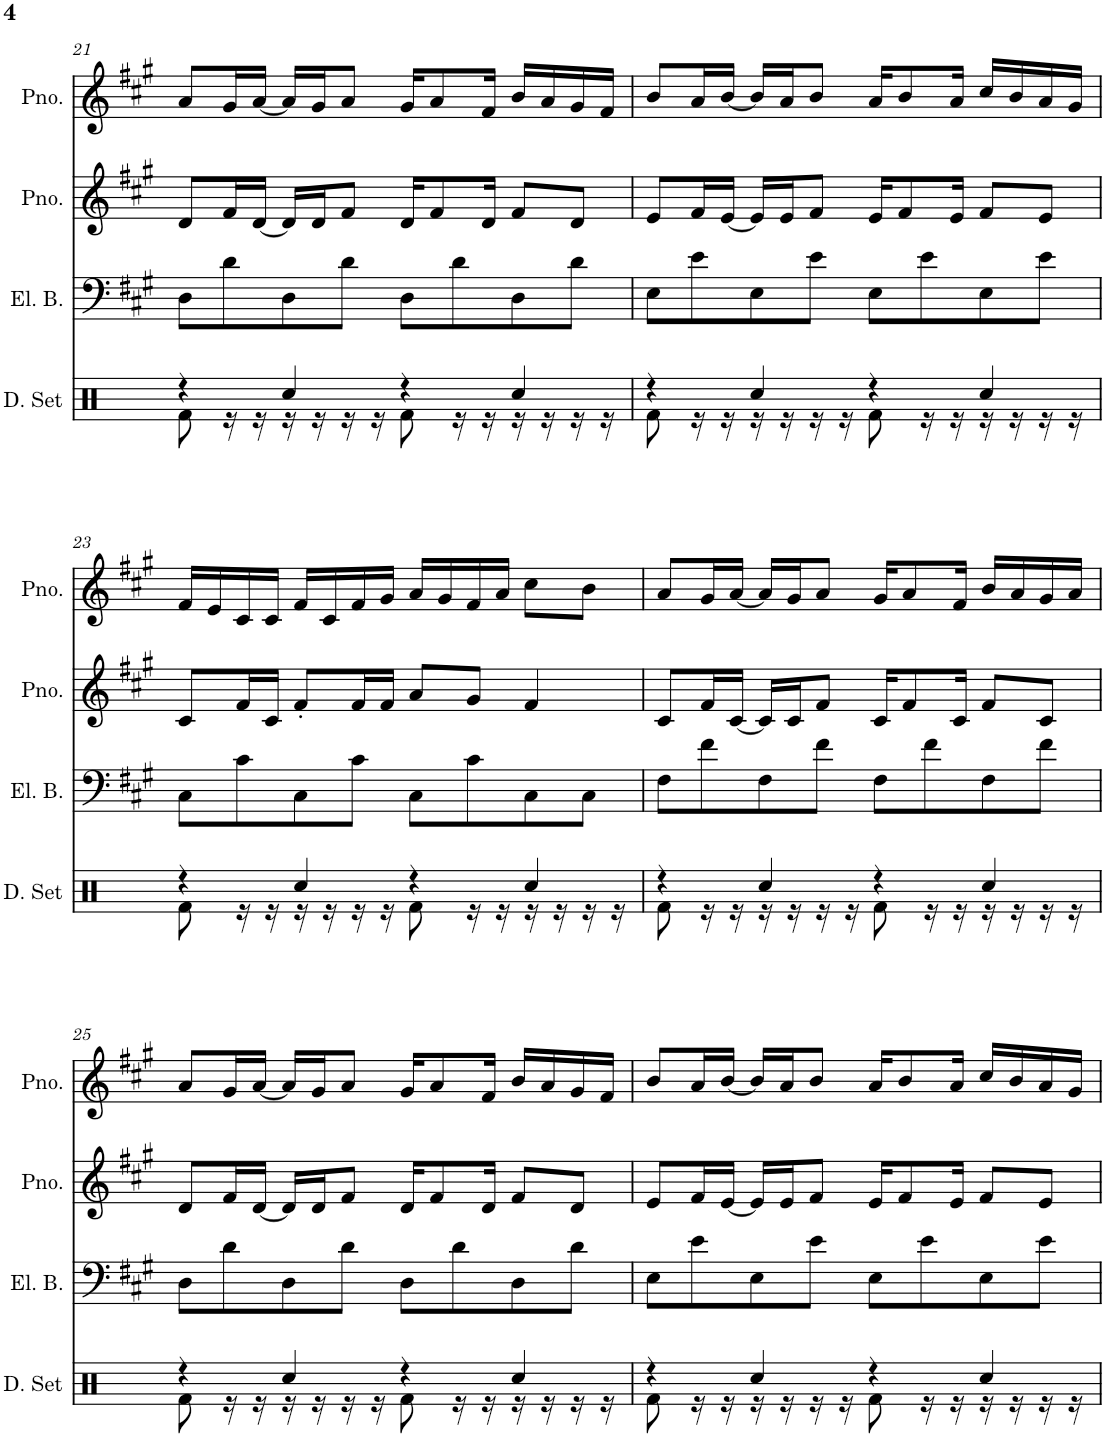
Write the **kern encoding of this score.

**kern	**kern	**kern	**kern
*part4	*part3	*part2	*part1
*staff4	*staff3	*staff2	*staff1
*I"Drumset	*I"5-str. Electric Bass	*I"Piano	*I"Piano
*I'D. Set	*I'El. B.	*I'Pno.	*I'Pno.
!!LO:PB:g=z
*clefX	*clefF4	*clefF4	*clefG2
*	*Trd7c12	*	*
*k[]	*k[f#c#g#]	*k[f#c#g#]	*k[f#c#g#]
*M4/4	*M4/4	*M4/4	*M4/4
=21	=21	=21	=21
*^	*	*	*
4r	8Rf\	8D\L	8d/L	8a/L
.	16r	8d\	16f#/L	16g#/L
.	16r	.	[16d/JJ	[16a/JJ
4Rcc/	16r	8D\	16d/LL]	16a/LL]
.	16r	.	16d/J	16g#/J
.	16r	8d\J	8f#/J	8a/J
.	16r	.	.	.
4r	8Rf\	8D\L	16d/KL	16g#/KL
.	.	.	8f#/	8a/
.	16r	8d\	.	.
.	16r	.	16d/Jk	16f#/Jk
4Rcc/	16r	8D\	8f#/L	16b/LL
.	16r	.	.	16a/
.	16r	8d\J	8d/J	16g#/
.	16r	.	.	16f#/JJ
=22	=22	=22	=22	=22
4r	8Rf\	8E\L	8e/L	8b/L
.	16r	8e\	16f#/L	16a/L
.	16r	.	[16e/JJ	[16b/JJ
4Rcc/	16r	8E\	16e/LL]	16b/LL]
.	16r	.	16e/J	16a/J
.	16r	8e\J	8f#/J	8b/J
.	16r	.	.	.
4r	8Rf\	8E\L	16e/KL	16a/KL
.	.	.	8f#/	8b/
.	16r	8e\	.	.
.	16r	.	16e/Jk	16a/Jk
4Rcc/	16r	8E\	8f#/L	16cc#/LL
.	16r	.	.	16b/
.	16r	8e\J	8e/J	16a/
.	16r	.	.	16g#/JJ
!!LO:LB:g=z
=23	=23	=23	=23	=23
4r	8Rf\	8C#\L	8c#/L	16f#/LL
.	.	.	.	16e/
.	16r	8c#\	16f#/L	16c#/
.	16r	.	16c#/JJ	16c#/JJ
4Rcc/	16r	8C#\	8f#'/L	16f#/LL
.	16r	.	.	16c#/
.	16r	8c#\J	16f#/L	16f#/
.	16r	.	16f#/JJ	16g#/JJ
4r	8Rf\	8C#\L	8a/L	16a/LL
.	.	.	.	16g#/
.	16r	8c#\	8g#/J	16f#/
.	16r	.	.	16a/JJ
4Rcc/	16r	8C#\	4f#/	8cc#\L
.	16r	.	.	.
.	16r	8C#\J	.	8b\J
.	16r	.	.	.
=24	=24	=24	=24	=24
4r	8Rf\	8F#\L	8c#/L	8a/L
.	16r	8f#\	16f#/L	16g#/L
.	16r	.	[16c#/JJ	[16a/JJ
4Rcc/	16r	8F#\	16c#/LL]	16a/LL]
.	16r	.	16c#/J	16g#/J
.	16r	8f#\J	8f#/J	8a/J
.	16r	.	.	.
4r	8Rf\	8F#\L	16c#/KL	16g#/KL
.	.	.	8f#/	8a/
.	16r	8f#\	.	.
.	16r	.	16c#/Jk	16f#/Jk
4Rcc/	16r	8F#\	8f#/L	16b/LL
.	16r	.	.	16a/
.	16r	8f#\J	8c#/J	16g#/
.	16r	.	.	16a/JJ
!!LO:LB:g=z
=25	=25	=25	=25	=25
4r	8Rf\	8D\L	8d/L	8a/L
.	16r	8d\	16f#/L	16g#/L
.	16r	.	[16d/JJ	[16a/JJ
4Rcc/	16r	8D\	16d/LL]	16a/LL]
.	16r	.	16d/J	16g#/J
.	16r	8d\J	8f#/J	8a/J
.	16r	.	.	.
4r	8Rf\	8D\L	16d/KL	16g#/KL
.	.	.	8f#/	8a/
.	16r	8d\	.	.
.	16r	.	16d/Jk	16f#/Jk
4Rcc/	16r	8D\	8f#/L	16b/LL
.	16r	.	.	16a/
.	16r	8d\J	8d/J	16g#/
.	16r	.	.	16f#/JJ
=26	=26	=26	=26	=26
4r	8Rf\	8E\L	8e/L	8b/L
.	16r	8e\	16f#/L	16a/L
.	16r	.	[16e/JJ	[16b/JJ
4Rcc/	16r	8E\	16e/LL]	16b/LL]
.	16r	.	16e/J	16a/J
.	16r	8e\J	8f#/J	8b/J
.	16r	.	.	.
4r	8Rf\	8E\L	16e/KL	16a/KL
.	.	.	8f#/	8b/
.	16r	8e\	.	.
.	16r	.	16e/Jk	16a/Jk
4Rcc/	16r	8E\	8f#/L	16cc#/LL
.	16r	.	.	16b/
.	16r	8e\J	8e/J	16a/
.	16r	.	.	16g#/JJ
*v	*v	*	*	*
=	=	=	=
*-	*-	*-	*-
